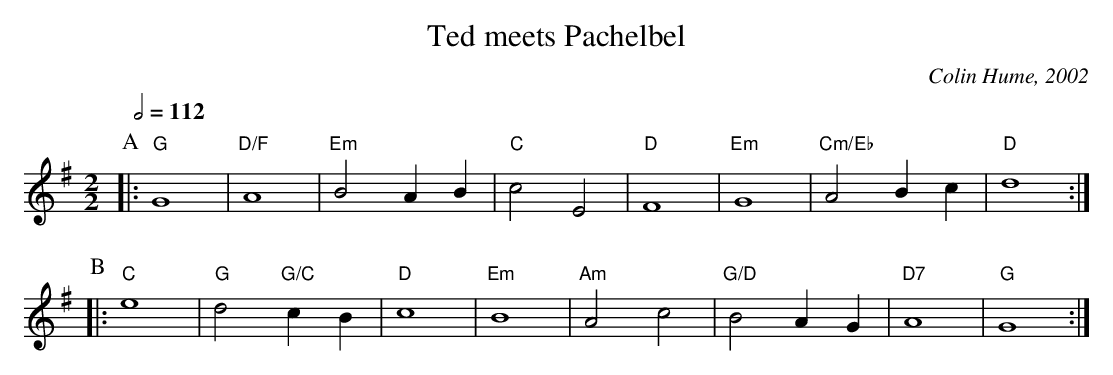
X:1
T:Ted meets Pachelbel
C:Colin Hume, 2002
M:2/2
L:1/4
Q:1/2=112
K:G
P:A
|: "G"G4 | "D/F"A4 | "Em"B2AB | "C"c2 E2 | "D"F4 | "Em"G4 | "Cm/Eb"A2Bc | "D"d4 :|
P:B
|: "C"e4 | "G"d2 "G/C"cB | "D"c4 | "Em"B4 | "Am"A2c2 | "G/D"B2AG | "D7"A4 | "G"G4 :|
